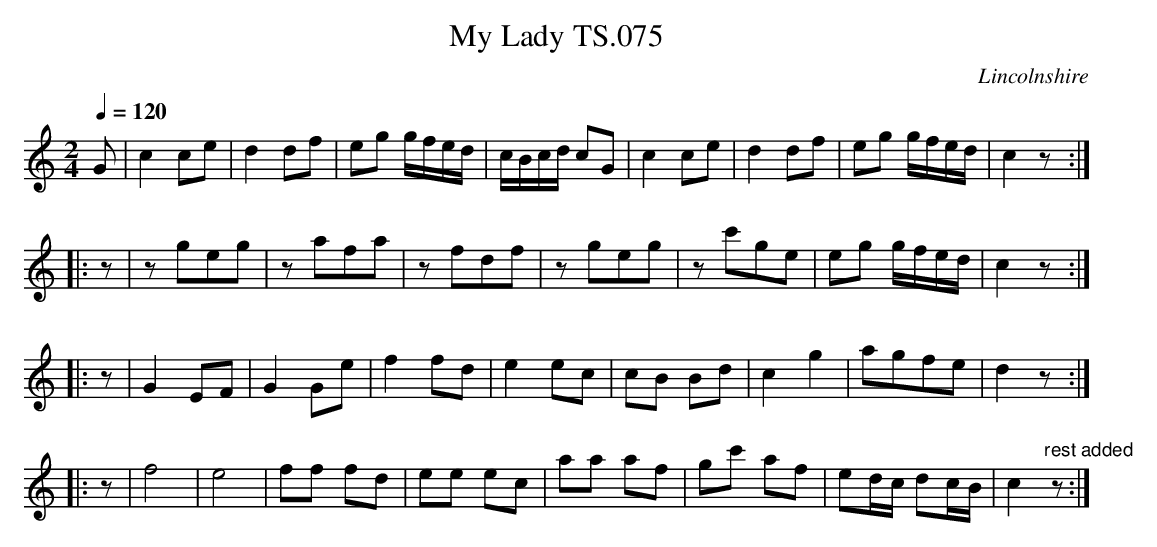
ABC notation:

X:1
T:My Lady TS.075
L:1/8
M:2/4
O:Lincolnshire
Q:1/4=120
K:C
G|c2ce|d2df|eg g/f/e/d/|c/B/c/d/ cG|c2ce|d2df|eg g/f/e/d/|c2z:|!
|:z|zgeg|zafa|zfdf|zgeg|zc'ge|eg g/f/e/d/|c2z:|!
|:z|G2EF|G2Ge|f2fd|e2ec|cB Bd|c2g2|agfe|d2z:|!
|:z|f4|e4|ff fd|ee ec|aa af|gc' af|ed/c/ dc/B/|c2"rest added"z:|]
